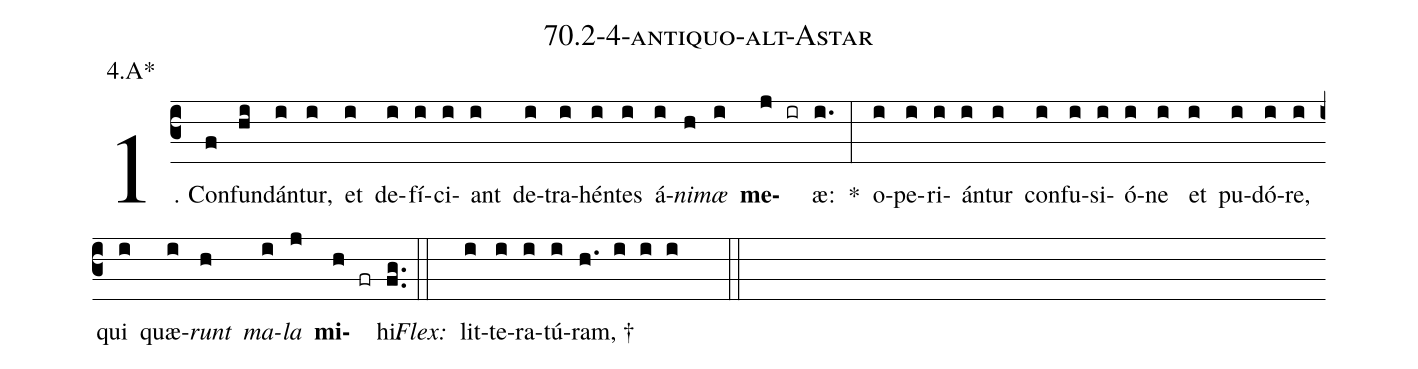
name: 70.2-4-antiquo-alt-Astar;
annotation: 4.A*;
%%
(c3)1. Con(f)fun(hi)dán(i)tur,(i) et(i) de(i)fí(i)ci(i)ant(i) de(i)tra(i)hén(i)tes(i) á(i)<i>ni</i>(h)<i>mæ</i>(i) <b>me</b>(j ir)æ:(i.) *(:) o(i)pe(i)ri(i)án(i)tur(i) con(i)fu(i)si(i)ó(i)ne(i) et(i) pu(i)dó(i)re,(i) qui(i) quæ(i)<i>runt</i>(h) <i>ma</i>(i)<i>la</i>(j) <b>mi</b>(h fr)hi.(fg..) (::)
<i>Flex:</i>()  lit(i)te(i)ra(i)tú(i)ram, †(h. i i i  ::)
